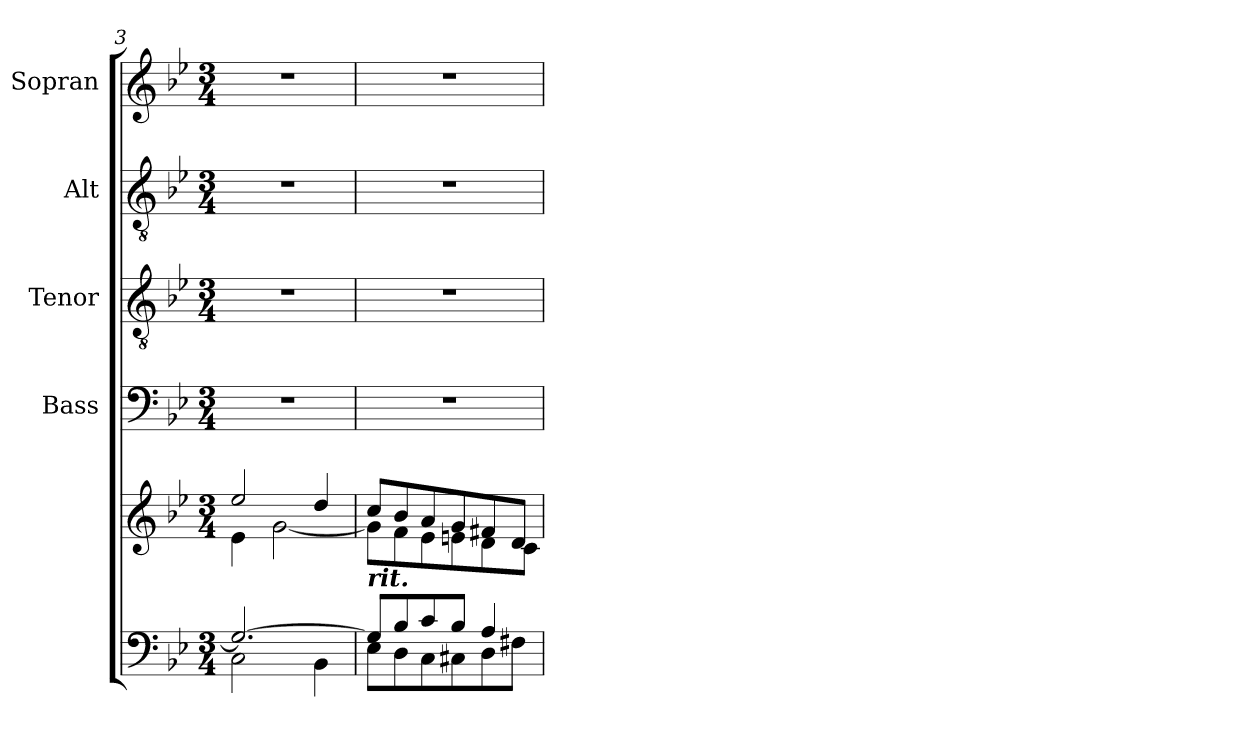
**kern	**kern	**kern	**kern	**kern	**kern
*part5	*part5	*part4	*part3	*part2	*part1
*staff6	*staff5	*staff4	*staff3	*staff2	*staff1
*	*	*I"Bass	*I"Tenor	*I"Alt	*I"Sopran
*	*	*I'B.	*I'T.	*I'A.	*I'S.
*clefF4	*clefG2	*clefF4	*clefGv2	*clefGv2	*clefG2
*k[b-e-]	*k[b-e-]	*k[b-e-]	*k[b-e-]	*k[b-e-]	*k[b-e-]
*B-:	*B-:	*B-:	*B-:	*B-:	*B-:
*M3/4	*M3/4	*M3/4	*M3/4	*M3/4	*M3/4
=3	=3	=3	=3	=3	=3
*^	*^	*	*	*	*
2.G/_	2C\	2ee-/	4e-\	2.r	2.r	2.r	2.r
.	.	.	[<2g\	.	.	.	.
.	4BB-\	4dd/	.	.	.	.	.
=4	=4	=4	=4	=4	=4	=4	=4
!	!	!LO:TX:b:Bi:t=rit.	!	!	!	!	!
8G/L]	8E-\L	8cc/L	8g\L]	2.r	2.r	2.r	2.r
8B-/	8D\	8b-/	8f\	.	.	.	.
8c/	8C\	8a/	8e-\	.	.	.	.
8B-/J	8C#X\	8g/	8en\	.	.	.	.
4A/	8D\	8f#X/	8d\	.	.	.	.
.	8F#X\J	8d/J	8c\J	.	.	.	.
*v	*v	*	*	*	*	*	*
*	*v	*v	*	*	*	*
=	=	=	=	=	=
*-	*-	*-	*-	*-	*-
